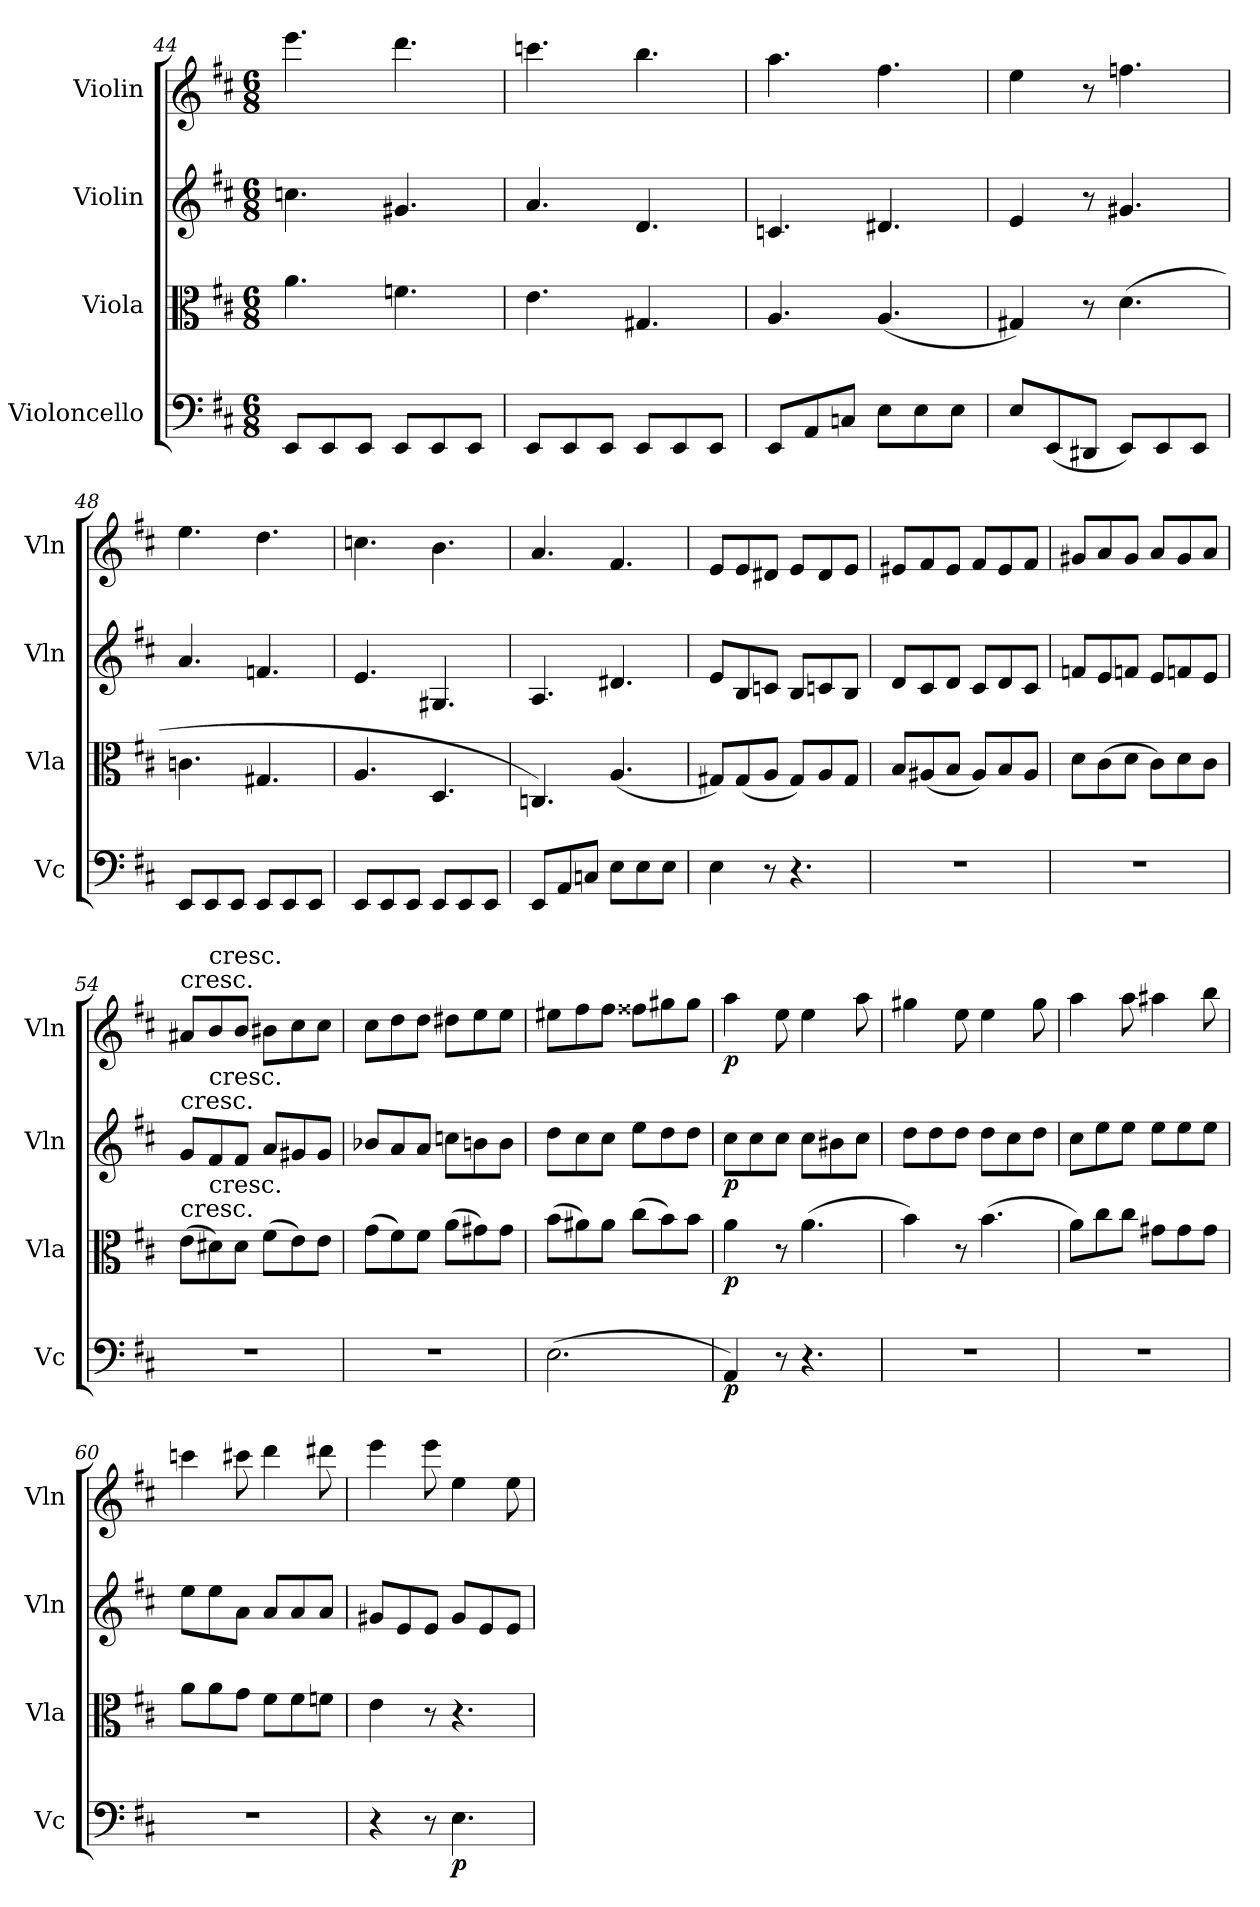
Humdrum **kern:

**kern	**dynam	**kern	**dynam	**kern	**dynam	**kern	**dynam
*part4	*part4	*part3	*part3	*part2	*part2	*part1	*part1
*staff4	*staff4	*staff3	*staff3	*staff2	*staff2	*staff1	*staff1
*I"Violoncello	*	*I"Viola	*	*I"Violin	*	*I"Violin	*
*I'Vc	*	*I'Vla	*	*I'Vln	*	*I'Vln	*
*clefF4	*	*clefC3	*	*clefG2	*	*clefG2	*
*k[f#c#]	*	*k[f#c#]	*	*k[f#c#]	*	*k[f#c#]	*
*D:	*	*D:	*	*D:	*	*D:	*
*M6/8	*	*M6/8	*	*M6/8	*	*M6/8	*
=44	=44	=44	=44	=44	=44	=44	=44
8EE/L	.	4.a\	.	4.ccn\	.	4.eee\	.
8EE/	.	.	.	.	.	.	.
8EE/J	.	.	.	.	.	.	.
8EE/L	.	4.fn\	.	4.g#X/	.	4.ddd\	.
8EE/	.	.	.	.	.	.	.
8EE/J	.	.	.	.	.	.	.
=45	=45	=45	=45	=45	=45	=45	=45
8EE/L	.	4.e\	.	4.a/	.	4.cccn\	.
8EE/	.	.	.	.	.	.	.
8EE/J	.	.	.	.	.	.	.
8EE/L	.	4.G#X/	.	4.d/	.	4.bb\	.
8EE/	.	.	.	.	.	.	.
8EE/J	.	.	.	.	.	.	.
=46	=46	=46	=46	=46	=46	=46	=46
8EE/L	.	4.A/	.	4.cn/	.	4.aa\	.
8AA/	.	.	.	.	.	.	.
8Cn/J	.	.	.	.	.	.	.
8E\L	.	(4.A/	.	4.d#X/	.	4.ff#\	.
8E\	.	.	.	.	.	.	.
8E\J	.	.	.	.	.	.	.
=47	=47	=47	=47	=47	=47	=47	=47
8E/L	.	4G#X/)	.	4e/	.	4ee\	.
(8EE/	.	.	.	.	.	.	.
8DD#X/J	.	8r	.	8r	.	8r	.
8EE/L)	.	(4.d\	.	4.g#X/	.	4.ffn\	.
8EE/	.	.	.	.	.	.	.
8EE/J	.	.	.	.	.	.	.
=48	=48	=48	=48	=48	=48	=48	=48
8EE/L	.	4.cn\	.	4.a/	.	4.ee\	.
8EE/	.	.	.	.	.	.	.
8EE/J	.	.	.	.	.	.	.
8EE/L	.	4.G#X/	.	4.fn/	.	4.dd\	.
8EE/	.	.	.	.	.	.	.
8EE/J	.	.	.	.	.	.	.
=49	=49	=49	=49	=49	=49	=49	=49
8EE/L	.	4.A/	.	4.e/	.	4.ccn\	.
8EE/	.	.	.	.	.	.	.
8EE/J	.	.	.	.	.	.	.
8EE/L	.	4.D/	.	4.G#X/	.	4.b\	.
8EE/	.	.	.	.	.	.	.
8EE/J	.	.	.	.	.	.	.
=50	=50	=50	=50	=50	=50	=50	=50
8EE/L	.	4.Cn/)	.	4.A/	.	4.a/	.
8AA/	.	.	.	.	.	.	.
8Cn/J	.	.	.	.	.	.	.
8E\L	.	(4.A/	.	4.d#X/	.	4.f#/	.
8E\	.	.	.	.	.	.	.
8E\J	.	.	.	.	.	.	.
=51	=51	=51	=51	=51	=51	=51	=51
4E\	.	8G#X/L)	.	8e/L	.	8e/L	.
.	.	(8G#/	.	8B/	.	8e/	.
8r	.	8A/J	.	8cn/J	.	8d#X/J	.
4.r	.	8G#/L)	.	8B/L	.	8e/L	.
.	.	8A/	.	8cn/	.	8d#/	.
.	.	8G#/J	.	8B/J	.	8e/J	.
=52	=52	=52	=52	=52	=52	=52	=52
2.r	.	8B/L	.	8d/L	.	8e#X/L	.
.	.	(8A#X/	.	8c#/	.	8f#/	.
.	.	8B/J	.	8d/J	.	8e#/J	.
.	.	8A#/L)	.	8c#/L	.	8f#/L	.
.	.	8B/	.	8d/	.	8e#/	.
.	.	8A#/J	.	8c#/J	.	8f#/J	.
=53	=53	=53	=53	=53	=53	=53	=53
2.r	.	8d\L	.	8fn/L	.	8g#X/L	.
.	.	(8c#\	.	8e/	.	8a/	.
.	.	8d\J	.	8fn/J	.	8g#/J	.
.	.	8c#\L)	.	8e/L	.	8a/L	.
.	.	8d\	.	8fn/	.	8g#/	.
.	.	8c#\J	.	8e/J	.	8a/J	.
=54	=54	=54	=54	=54	=54	=54	=54
!	!	!	!	!	!	!LO:TX:t=cresc.	!
!	!	!	!	!LO:TX:t=cresc.	!	!	!
!	!	!LO:TX:t=cresc.	!	!	!	!	!
2.r	.	(8e\L	.	8g/L	.	8a#X/L	.
!	!	!	!	!	!	!LO:TX:t=cresc.	!
!	!	!	!	!LO:TX:t=cresc.	!	!	!
!	!	!LO:TX:t=cresc.	!	!	!	!	!
.	.	8d#X\)	.	8f#/	.	8b/	.
.	.	8d#\J	.	8f#/J	.	8b/J	.
.	.	(8f#\L	.	8a/L	.	8b#X\L	.
.	.	8e\)	.	8g#X/	.	8cc#\	.
.	.	8e\J	.	8g#/J	.	8cc#\J	.
=55	=55	=55	=55	=55	=55	=55	=55
2.r	.	(8g\L	.	8b-X/L	.	8cc#\L	.
.	.	8f#\)	.	8a/	.	8dd\	.
.	.	8f#\J	.	8a/J	.	8dd\J	.
.	.	(8a\L	.	8ccn\L	.	8dd#X\L	.
.	.	8g#X\)	.	8bn\	.	8ee\	.
.	.	8g#\J	.	8b\J	.	8ee\J	.
=56	=56	=56	=56	=56	=56	=56	=56
(2.E\	.	(8b\L	.	8dd\L	.	8ee#X\L	.
.	.	8a#X\)	.	8cc#\	.	8ff#\	.
.	.	8a#\J	.	8cc#\J	.	8ff#\J	.
.	.	(8cc#\L	.	8ee\L	.	8ff##X\L	.
.	.	8b\)	.	8dd\	.	8gg#X\	.
.	.	8b\J	.	8dd\J	.	8gg#\J	.
=57	=57	=57	=57	=57	=57	=57	=57
4AA/)	p	4a\	p	8cc#\L	p	4aa\	p
.	.	.	.	8cc#\	.	.	.
8r	.	8r	.	8cc#\J	.	8ee\	.
4.r	.	(4.a\	.	8cc#\L	.	4ee\	.
.	.	.	.	8b#X\	.	.	.
.	.	.	.	8cc#\J	.	8aa\	.
=58	=58	=58	=58	=58	=58	=58	=58
2.r	.	4b\)	.	8dd\L	.	4gg#X\	.
.	.	.	.	8dd\	.	.	.
.	.	8r	.	8dd\J	.	8ee\	.
.	.	(4.b\	.	8dd\L	.	4ee\	.
.	.	.	.	8cc#\	.	.	.
.	.	.	.	8dd\J	.	8gg#\	.
=59	=59	=59	=59	=59	=59	=59	=59
2.r	.	8a\L)	.	8cc#\L	.	4aa\	.
.	.	8cc#\	.	8ee\	.	.	.
.	.	8cc#\J	.	8ee\J	.	8aa\	.
.	.	8g#X\L	.	8ee\L	.	4aa#X\	.
.	.	8g#\	.	8ee\	.	.	.
.	.	8g#\J	.	8ee\J	.	8bb\	.
=60	=60	=60	=60	=60	=60	=60	=60
2.r	.	8a\L	.	8ee\L	.	4cccn\	.
.	.	8a\	.	8ee\	.	.	.
.	.	8g\J	.	8a\J	.	8ccc#X\	.
.	.	8f#\L	.	8a/L	.	4ddd\	.
.	.	8f#\	.	8a/	.	.	.
.	.	8fn\J	.	8a/J	.	8ddd#X\	.
=61	=61	=61	=61	=61	=61	=61	=61
4r	.	4e\	.	8g#X/L	.	4eee\	.
.	.	.	.	8e/	.	.	.
8r	.	8r	.	8e/J	.	8eee\	.
4.E\	p	4.r	.	8g#/L	.	4ee\	.
.	.	.	.	8e/	.	.	.
.	.	.	.	8e/J	.	8ee\	.
=	=	=	=	=	=	=	=
*-	*-	*-	*-	*-	*-	*-	*-
